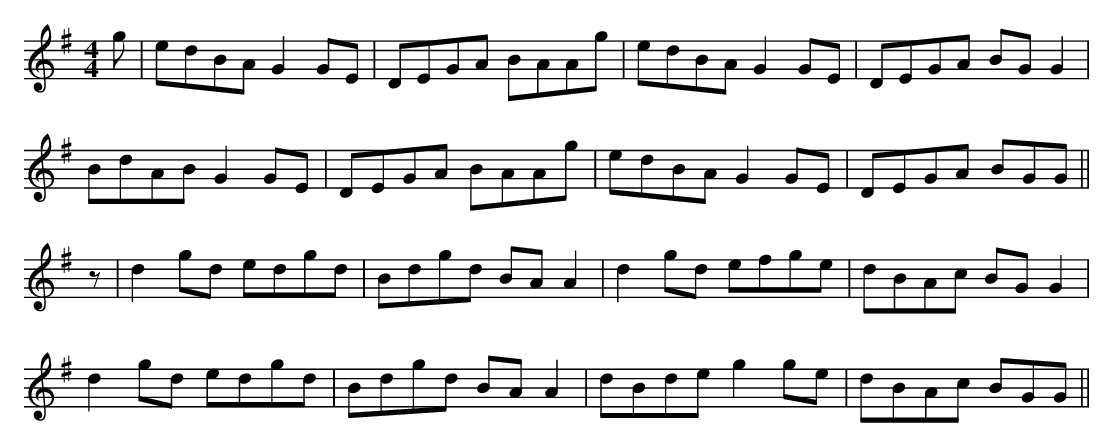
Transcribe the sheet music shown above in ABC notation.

X:1
M:4/4
K:G
g|edBA G2 GE|DEGA BAAg|edBA G2 GE|DEGA BGG2|
BdAB G2 GE|DEGA BAAg|edBA G2 GE|DEGA BGG||
z|d2 gd edgd|Bdgd BAA2|d2 gd efge|dBAc BGG2|
d2 gd edgd|Bdgd BAA2|dBde g2 ge|dBAc BGG||
